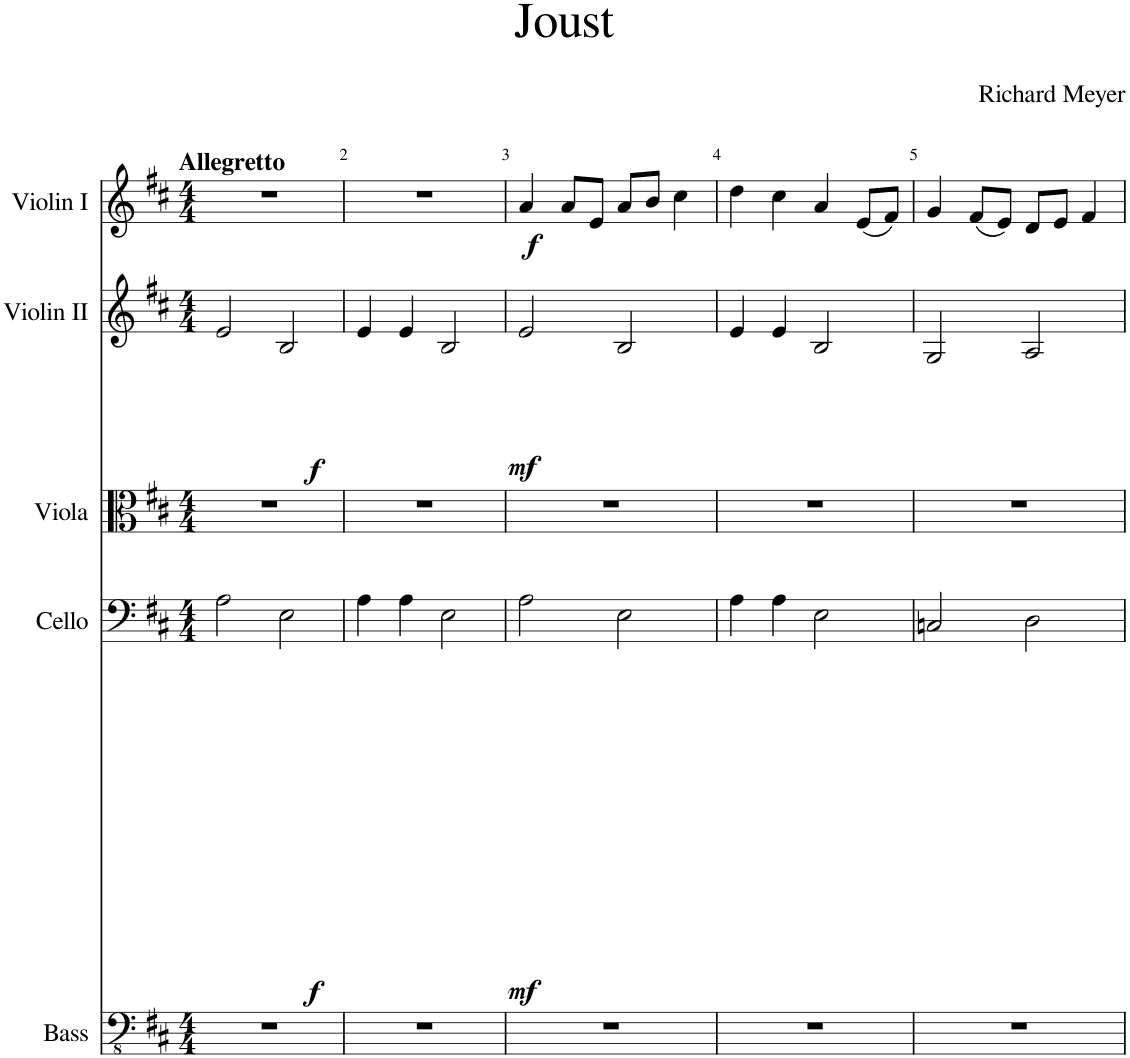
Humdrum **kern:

**kern	**kern	**dynam	**kern	**kern	**dynam	**kern	**dynam
*part5	*part4	*part4	*part3	*part2	*part2	*part1	*part1
*staff5	*staff4	*staff4	*staff3	*staff2	*staff2	*staff1	*staff1
*I"Bass	*I"Cello	*	*I"Viola	*I"Violin II	*	*I"Violin I	*
*	*	*	*I'Vla	*	*	*	*
*clefFv4	*clefF4	*	*clefC3	*clefG2	*	*clefG2	*
*Trd7c12	*	*	*	*	*	*	*
*k[f#c#]	*k[f#c#]	*	*k[f#c#]	*k[f#c#]	*	*k[f#c#]	*
*M4/4	*M4/4	*	*M4/4	*M4/4	*	*M4/4	*
=1	=1	=1	=1	=1	=1	=1	=1
!	!	!	!	!	!	!LO:TX:a:B:t=Allegretto	!
!	!	!LO:DY:b	!	!	!LO:DY:b	!	!
1r	2A\	f	1r	2e/	f	1r	.
.	2E\	.	.	2B/	.	.	.
=2	=2	=2	=2	=2	=2	=2	=2
1r	4A\	.	1r	4e/	.	1r	.
.	4A\	.	.	4e/	.	.	.
.	2E\	.	.	2B/	.	.	.
=3	=3	=3	=3	=3	=3	=3	=3
!	!	!LO:DY:b	!	!	!LO:DY:b	!	!LO:DY:b
1r	2A\	mf	1r	2e/	mf	4a/	f
.	.	.	.	.	.	8a/L	.
.	.	.	.	.	.	8e/J	.
.	2E\	.	.	2B/	.	8a/L	.
.	.	.	.	.	.	8b/J	.
.	.	.	.	.	.	4cc#\	.
=4	=4	=4	=4	=4	=4	=4	=4
1r	4A\	.	1r	4e/	.	4dd\	.
.	4A\	.	.	4e/	.	4cc#\	.
.	2E\	.	.	2B/	.	4a/	.
.	.	.	.	.	.	(8e/L	.
.	.	.	.	.	.	8f#/J)	.
=5	=5	=5	=5	=5	=5	=5	=5
1r	2Cn/	.	1r	2G/	.	4g/	.
.	.	.	.	.	.	(8f#/L	.
.	.	.	.	.	.	8e/J)	.
.	2D\	.	.	2A/	.	8d/L	.
.	.	.	.	.	.	8e/J	.
.	.	.	.	.	.	4f#/	.
=	=	=	=	=	=	=	=
*-	*-	*-	*-	*-	*-	*-	*-
